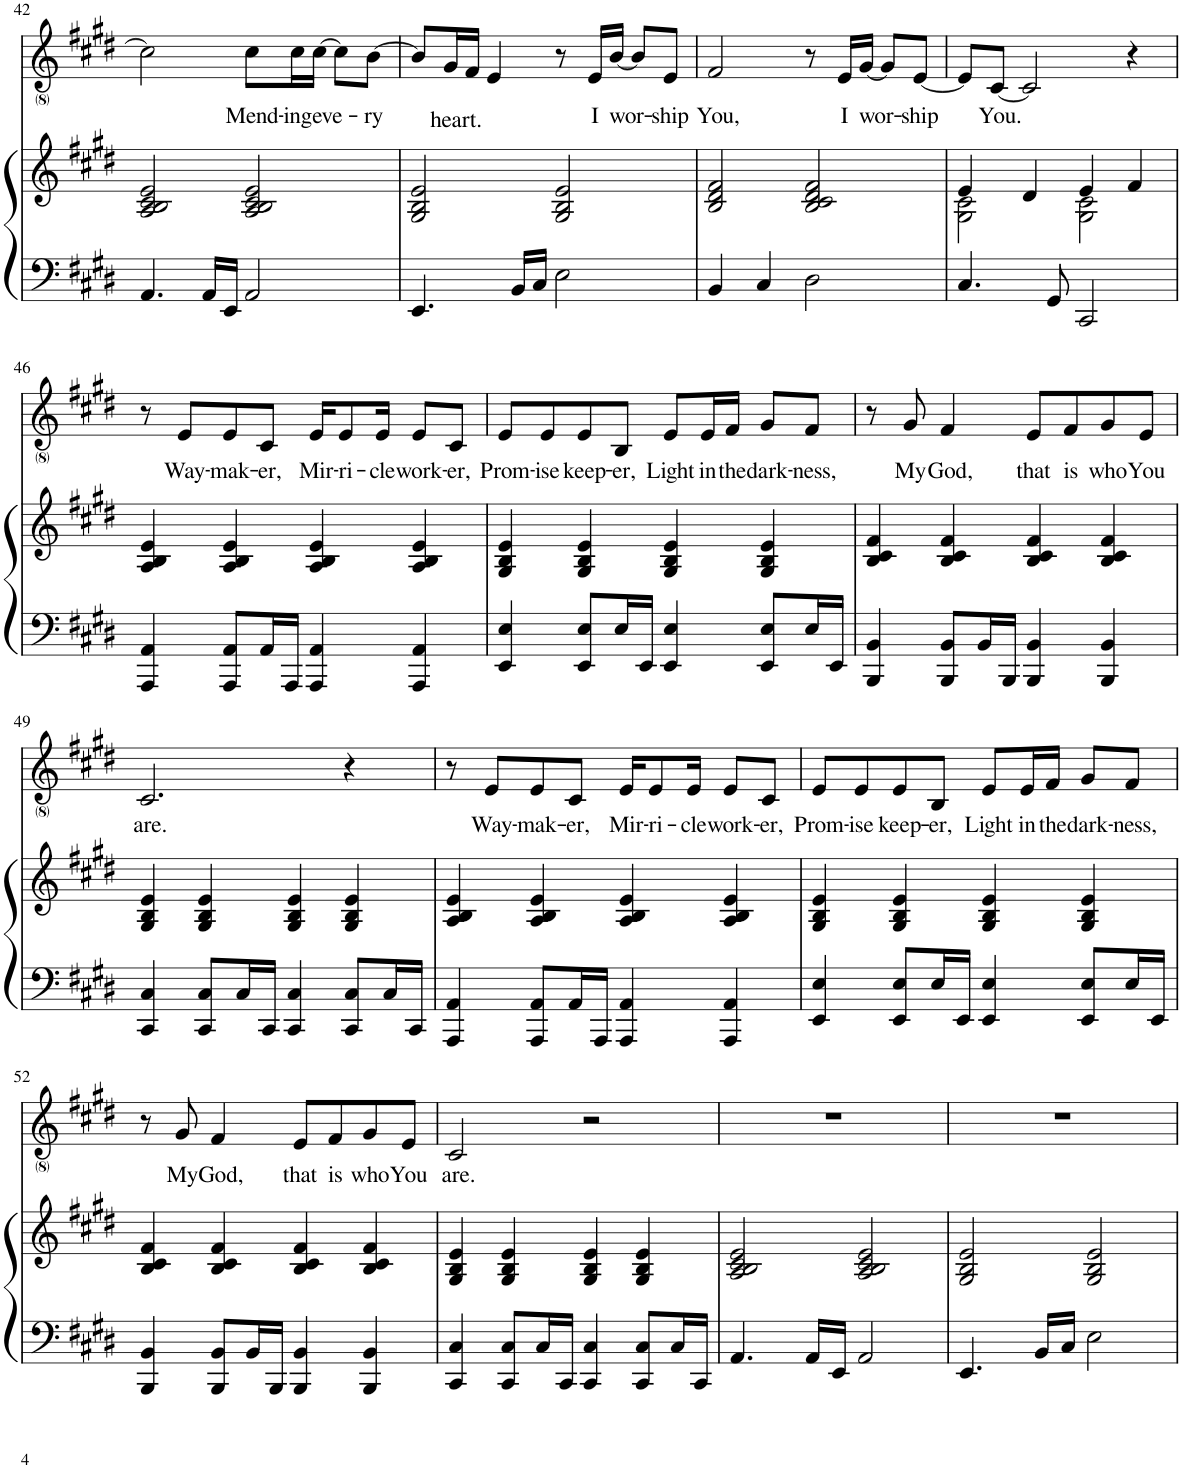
**kern	**kern	**kern	**text
*part2	*part2	*part1	*part1
*staff3	*staff2	*staff1	*staff1
*I"Piano	*	*I"Voice	*
*I'Pno	*	*I'V	*
!!LO:PB:g=z
*clefF4	*clefG2	*clefG2	*
*k[f#c#g#d#]	*k[f#c#g#d#]	*k[f#c#g#d#]	*
*M4/4	*M4/4	*M4/4	*
=42	=42	=42	=42
4.AA/	2A/ 2B/ 2c#/ 2e/	2cc#\]	.
16AA/LL	.	.	.
16EE/JJ	.	.	.
!	!	!	!LO:LY:b
2AA/	2A/ 2B/ 2c#/ 2e/	8cc#\L	Mend-
!	!	!	!LO:LY:b
.	.	16cc#\L	-ing
!	!	!	!LO:LY:b
.	.	[16cc#\JJ	eve-
.	.	8cc#\L]	.
!	!	!	!LO:LY:b
.	.	[8b\J	ry
=43	=43	=43	=43
4.EE/	2G#/ 2B/ 2e/	8b/L]	.
!	!	!	!LO:LY:b
.	.	16g#/L	heart.
.	.	16f#/JJ	.
.	.	4e/	.
16BB/LL	.	.	.
16C#/JJ	.	.	.
2E\	2G#/ 2B/ 2e/	8r	.
!	!	!	!LO:LY:b
.	.	16e/LL	I
!	!	!	!LO:LY:b
.	.	[16b/JJ	wor-
.	.	8b/L]	.
!	!	!	!LO:LY:b
.	.	8e/J	ship
=44	=44	=44	=44
!	!	!	!LO:LY:b
4BB/	2B/ 2d#/ 2f#/	2f#/	You,
4C#/	.	.	.
2D#\	2B/ 2c#/ 2d#/ 2f#/	8r	.
!	!	!	!LO:LY:b
.	.	16e/LL	I
!	!	!	!LO:LY:b
.	.	[16g#/JJ	wor-
.	.	8g#/L]	.
!	!	!	!LO:LY:b
.	.	[8e/J	ship
=45	=45	=45	=45
*	*^	*	*
4.C#/	4e/	2G#\ 2c#\	8e/L]	.
!	!	!	!	!LO:LY:b
.	.	.	[8c#/J	You.
.	4d#/	.	2c#/]	.
8GG#/	.	.	.	.
2CC#/	4e/	2G#\ 2c#\	.	.
.	4f#/	.	4r	.
*	*v	*v	*	*
!!LO:LB:g=z
=46	=46	=46	=46
4AAA/ 4AA/	4A/ 4B/ 4e/	8r	.
!	!	!	!LO:LY:b
.	.	8e/L	Way-
!	!	!	!LO:LY:b
8AAA/ 8AA/L	4A/ 4B/ 4e/	8e/	-mak-
!	!	!	!LO:LY:b
16AA/L	.	8c#/J	-er,
16AAA/JJ	.	.	.
!	!	!	!LO:LY:b
4AAA/ 4AA/	4A/ 4B/ 4e/	16e/KL	Mir-
!	!	!	!LO:LY:b
.	.	8e/	-ri-
!	!	!	!LO:LY:b
.	.	16e/Jk	-cle
!	!	!	!LO:LY:b
4AAA/ 4AA/	4A/ 4B/ 4e/	8e/L	work-
!	!	!	!LO:LY:b
.	.	8c#/J	-er,
=47	=47	=47	=47
!	!	!	!LO:LY:b
4EE/ 4E/	4G#/ 4B/ 4e/	8e/L	Prom-
!	!	!	!LO:LY:b
.	.	8e/	-ise
!	!	!	!LO:LY:b
8EE/ 8E/L	4G#/ 4B/ 4e/	8e/	keep-
!	!	!	!LO:LY:b
16E/L	.	8B/J	-er,
16EE/JJ	.	.	.
!	!	!	!LO:LY:b
4EE/ 4E/	4G#/ 4B/ 4e/	8e/L	Light
!	!	!	!LO:LY:b
.	.	16e/L	in
!	!	!	!LO:LY:b
.	.	16f#/JJ	the
!	!	!	!LO:LY:b
8EE/ 8E/L	4G#/ 4B/ 4e/	8g#/L	dark-
!	!	!	!LO:LY:b
16E/L	.	8f#/J	-ness,
16EE/JJ	.	.	.
=48	=48	=48	=48
4BBB/ 4BB/	4B/ 4c#/ 4f#/	8r	.
!	!	!	!LO:LY:b
.	.	8g#/	My
!	!	!	!LO:LY:b
8BBB/ 8BB/L	4B/ 4c#/ 4f#/	4f#/	God,
16BB/L	.	.	.
16BBB/JJ	.	.	.
!	!	!	!LO:LY:b
4BBB/ 4BB/	4B/ 4c#/ 4f#/	8e/L	that
!	!	!	!LO:LY:b
.	.	8f#/	is
!	!	!	!LO:LY:b
4BBB/ 4BB/	4B/ 4c#/ 4f#/	8g#/	who
!	!	!	!LO:LY:b
.	.	8e/J	You
!!LO:LB:g=z
=49	=49	=49	=49
!	!	!	!LO:LY:b
4CC#/ 4C#/	4G#/ 4B/ 4e/	2.c#/	are.
8CC#/ 8C#/L	4G#/ 4B/ 4e/	.	.
16C#/L	.	.	.
16CC#/JJ	.	.	.
4CC#/ 4C#/	4G#/ 4B/ 4e/	.	.
8CC#/ 8C#/L	4G#/ 4B/ 4e/	4r	.
16C#/L	.	.	.
16CC#/JJ	.	.	.
=50	=50	=50	=50
4AAA/ 4AA/	4A/ 4B/ 4e/	8r	.
!	!	!	!LO:LY:b
.	.	8e/L	Way-
!	!	!	!LO:LY:b
8AAA/ 8AA/L	4A/ 4B/ 4e/	8e/	-mak-
!	!	!	!LO:LY:b
16AA/L	.	8c#/J	-er,
16AAA/JJ	.	.	.
!	!	!	!LO:LY:b
4AAA/ 4AA/	4A/ 4B/ 4e/	16e/KL	Mir-
!	!	!	!LO:LY:b
.	.	8e/	-ri-
!	!	!	!LO:LY:b
.	.	16e/Jk	-cle
!	!	!	!LO:LY:b
4AAA/ 4AA/	4A/ 4B/ 4e/	8e/L	work-
!	!	!	!LO:LY:b
.	.	8c#/J	-er,
=51	=51	=51	=51
!	!	!	!LO:LY:b
4EE/ 4E/	4G#/ 4B/ 4e/	8e/L	Prom-
!	!	!	!LO:LY:b
.	.	8e/	-ise
!	!	!	!LO:LY:b
8EE/ 8E/L	4G#/ 4B/ 4e/	8e/	keep-
!	!	!	!LO:LY:b
16E/L	.	8B/J	-er,
16EE/JJ	.	.	.
!	!	!	!LO:LY:b
4EE/ 4E/	4G#/ 4B/ 4e/	8e/L	Light
!	!	!	!LO:LY:b
.	.	16e/L	in
!	!	!	!LO:LY:b
.	.	16f#/JJ	the
!	!	!	!LO:LY:b
8EE/ 8E/L	4G#/ 4B/ 4e/	8g#/L	dark-
!	!	!	!LO:LY:b
16E/L	.	8f#/J	-ness,
16EE/JJ	.	.	.
!!LO:LB:g=z
=52	=52	=52	=52
4BBB/ 4BB/	4B/ 4c#/ 4f#/	8r	.
!	!	!	!LO:LY:b
.	.	8g#/	My
!	!	!	!LO:LY:b
8BBB/ 8BB/L	4B/ 4c#/ 4f#/	4f#/	God,
16BB/L	.	.	.
16BBB/JJ	.	.	.
!	!	!	!LO:LY:b
4BBB/ 4BB/	4B/ 4c#/ 4f#/	8e/L	that
!	!	!	!LO:LY:b
.	.	8f#/	is
!	!	!	!LO:LY:b
4BBB/ 4BB/	4B/ 4c#/ 4f#/	8g#/	who
!	!	!	!LO:LY:b
.	.	8e/J	You
=53	=53	=53	=53
!	!	!	!LO:LY:b
4CC#/ 4C#/	4G#/ 4B/ 4e/	2c#/	are.
8CC#/ 8C#/L	4G#/ 4B/ 4e/	.	.
16C#/L	.	.	.
16CC#/JJ	.	.	.
4CC#/ 4C#/	4G#/ 4B/ 4e/	2r	.
8CC#/ 8C#/L	4G#/ 4B/ 4e/	.	.
16C#/L	.	.	.
16CC#/JJ	.	.	.
=54	=54	=54	=54
4.AA/	2A/ 2B/ 2c#/ 2e/	1r	.
16AA/LL	.	.	.
16EE/JJ	.	.	.
2AA/	2A/ 2B/ 2c#/ 2e/	.	.
=55	=55	=55	=55
4.EE/	2G#/ 2B/ 2e/	1r	.
16BB/LL	.	.	.
16C#/JJ	.	.	.
2E\	2G#/ 2B/ 2e/	.	.
=	=	=	=
*-	*-	*-	*-
